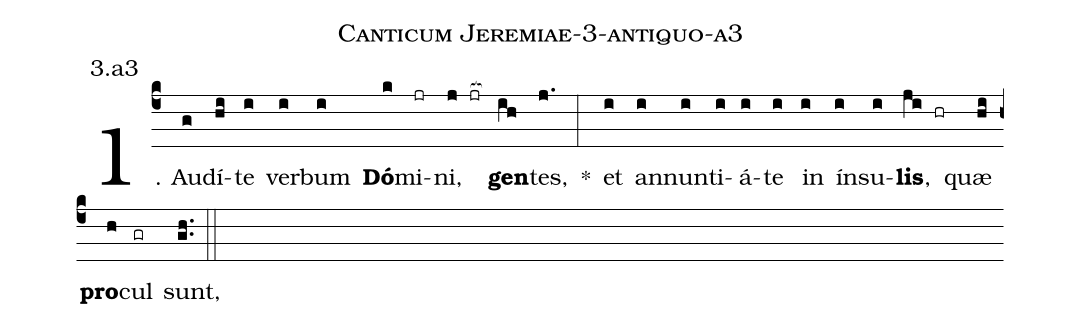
name: Canticum Jeremiae-3-antiquo-a3;
annotation: 3.a3;
%%
(c4)1. Au(g)dí(hi)te(i) ver(i)bum(i) <b>Dó</b>(k)mi(jr)ni,(j jr[ocb:1{]) <b>gen</b>(ih[ocb:0}])tes,(j.) *(:) et(i) an(i)nun(i)ti(i)á(i)te(i) in(i) ín(i)su(i)<b>lis</b>,(ji hr) quæ(hi) <b>pro</b>(h)cul(gr) sunt,(gh..) (::)
